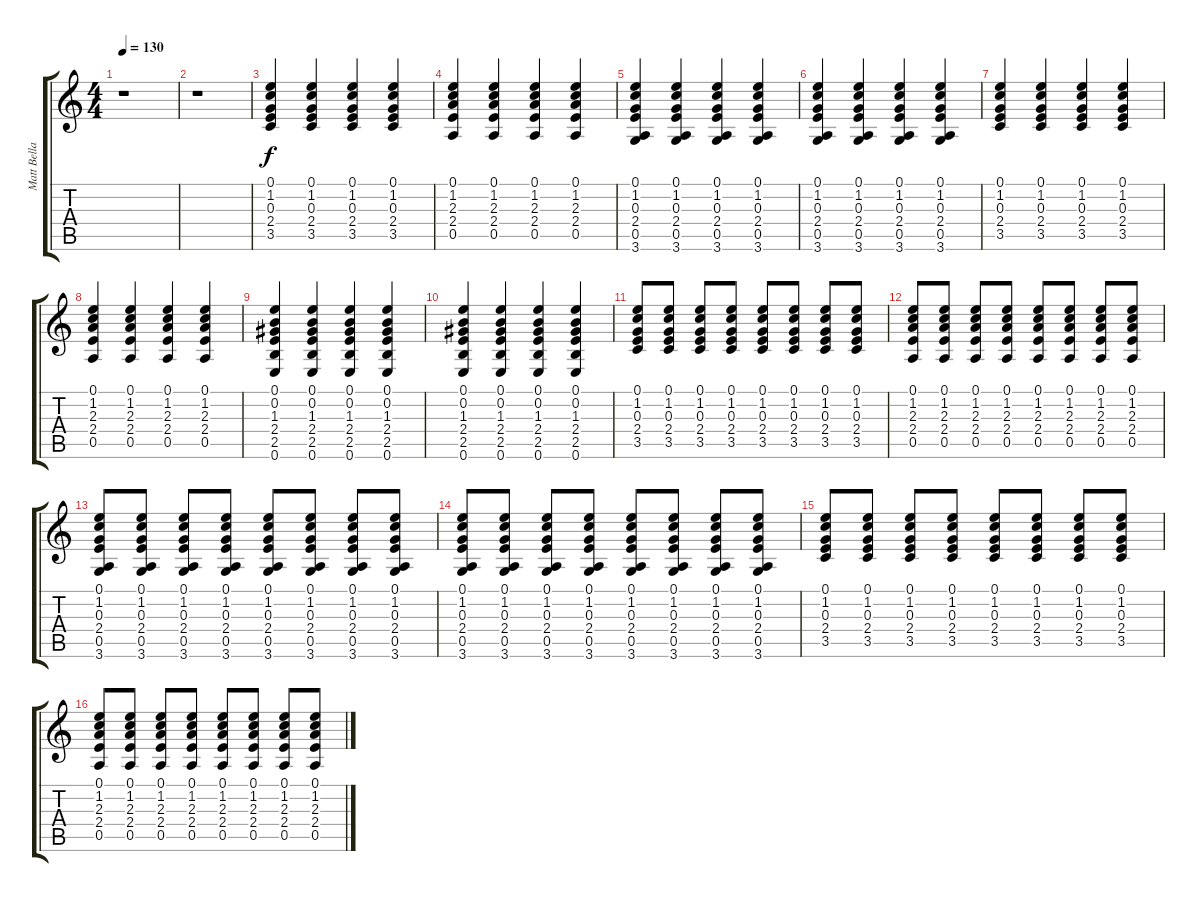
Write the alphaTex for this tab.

\track ("Matt Bellamy" "Matt Bella") {instrument electricguitarclean}
\staff {score tabs}
\tuning (E4 B3 G3 D3 A2 E2) {hide}
\ts (4 4)
\tempo 130
\clef g2
\ks c
r.1{dy f} |
r.1 |
(0.1 1.2 0.3 2.4 3.5).4 (0.1 1.2 0.3 2.4 3.5).4 (0.1 1.2 0.3 2.4 3.5).4 (0.1 1.2 0.3 2.4 3.5).4 |
(0.1 1.2 2.3 2.4 0.5).4 (0.1 1.2 2.3 2.4 0.5).4 (0.1 1.2 2.3 2.4 0.5).4 (0.1 1.2 2.3 2.4 0.5).4 |
(0.1 1.2 0.3 2.4 0.5 3.6).4 (0.1 1.2 0.3 2.4 0.5 3.6).4 (0.1 1.2 0.3 2.4 0.5 3.6).4 (0.1 1.2 0.3 2.4 0.5 3.6).4 |
(0.1 1.2 0.3 2.4 0.5 3.6).4 (0.1 1.2 0.3 2.4 0.5 3.6).4 (0.1 1.2 0.3 2.4 0.5 3.6).4 (0.1 1.2 0.3 2.4 0.5 3.6).4 |
(0.1 1.2 0.3 2.4 3.5).4 (0.1 1.2 0.3 2.4 3.5).4 (0.1 1.2 0.3 2.4 3.5).4 (0.1 1.2 0.3 2.4 3.5).4 |
(0.1 1.2 2.3 2.4 0.5).4 (0.1 1.2 2.3 2.4 0.5).4 (0.1 1.2 2.3 2.4 0.5).4 (0.1 1.2 2.3 2.4 0.5).4 |
(0.1 0.2 1.3 2.4 2.5 0.6).4 (0.1 0.2 1.3 2.4 2.5 0.6).4 (0.1 0.2 1.3 2.4 2.5 0.6).4 (0.1 0.2 1.3 2.4 2.5 0.6).4 |
(0.1 0.2 1.3 2.4 2.5 0.6).4 (0.1 0.2 1.3 2.4 2.5 0.6).4 (0.1 0.2 1.3 2.4 2.5 0.6).4 (0.1 0.2 1.3 2.4 2.5 0.6).4 |
(0.1 1.2 0.3 2.4 3.5).8 (0.1 1.2 0.3 2.4 3.5).8 (0.1 1.2 0.3 2.4 3.5).8 (0.1 1.2 0.3 2.4 3.5).8 (0.1 1.2 0.3 2.4 3.5).8 (0.1 1.2 0.3 2.4 3.5).8 (0.1 1.2 0.3 2.4 3.5).8 (0.1 1.2 0.3 2.4 3.5).8 |
(0.1 1.2 2.3 2.4 0.5).8 (0.1 1.2 2.3 2.4 0.5).8 (0.1 1.2 2.3 2.4 0.5).8 (0.1 1.2 2.3 2.4 0.5).8 (0.1 1.2 2.3 2.4 0.5).8 (0.1 1.2 2.3 2.4 0.5).8 (0.1 1.2 2.3 2.4 0.5).8 (0.1 1.2 2.3 2.4 0.5).8 |
(0.1 1.2 0.3 2.4 0.5 3.6).8 (0.1 1.2 0.3 2.4 0.5 3.6).8 (0.1 1.2 0.3 2.4 0.5 3.6).8 (0.1 1.2 0.3 2.4 0.5 3.6).8 (0.1 1.2 0.3 2.4 0.5 3.6).8 (0.1 1.2 0.3 2.4 0.5 3.6).8 (0.1 1.2 0.3 2.4 0.5 3.6).8 (0.1 1.2 0.3 2.4 0.5 3.6).8 |
(0.1 1.2 0.3 2.4 0.5 3.6).8 (0.1 1.2 0.3 2.4 0.5 3.6).8 (0.1 1.2 0.3 2.4 0.5 3.6).8 (0.1 1.2 0.3 2.4 0.5 3.6).8 (0.1 1.2 0.3 2.4 0.5 3.6).8 (0.1 1.2 0.3 2.4 0.5 3.6).8 (0.1 1.2 0.3 2.4 0.5 3.6).8 (0.1 1.2 0.3 2.4 0.5 3.6).8 |
(0.1 1.2 0.3 2.4 3.5).8 (0.1 1.2 0.3 2.4 3.5).8 (0.1 1.2 0.3 2.4 3.5).8 (0.1 1.2 0.3 2.4 3.5).8 (0.1 1.2 0.3 2.4 3.5).8 (0.1 1.2 0.3 2.4 3.5).8 (0.1 1.2 0.3 2.4 3.5).8 (0.1 1.2 0.3 2.4 3.5).8 |
(0.1 1.2 2.3 2.4 0.5).8 (0.1 1.2 2.3 2.4 0.5).8 (0.1 1.2 2.3 2.4 0.5).8 (0.1 1.2 2.3 2.4 0.5).8 (0.1 1.2 2.3 2.4 0.5).8 (0.1 1.2 2.3 2.4 0.5).8 (0.1 1.2 2.3 2.4 0.5).8 (0.1 1.2 2.3 2.4 0.5).8
